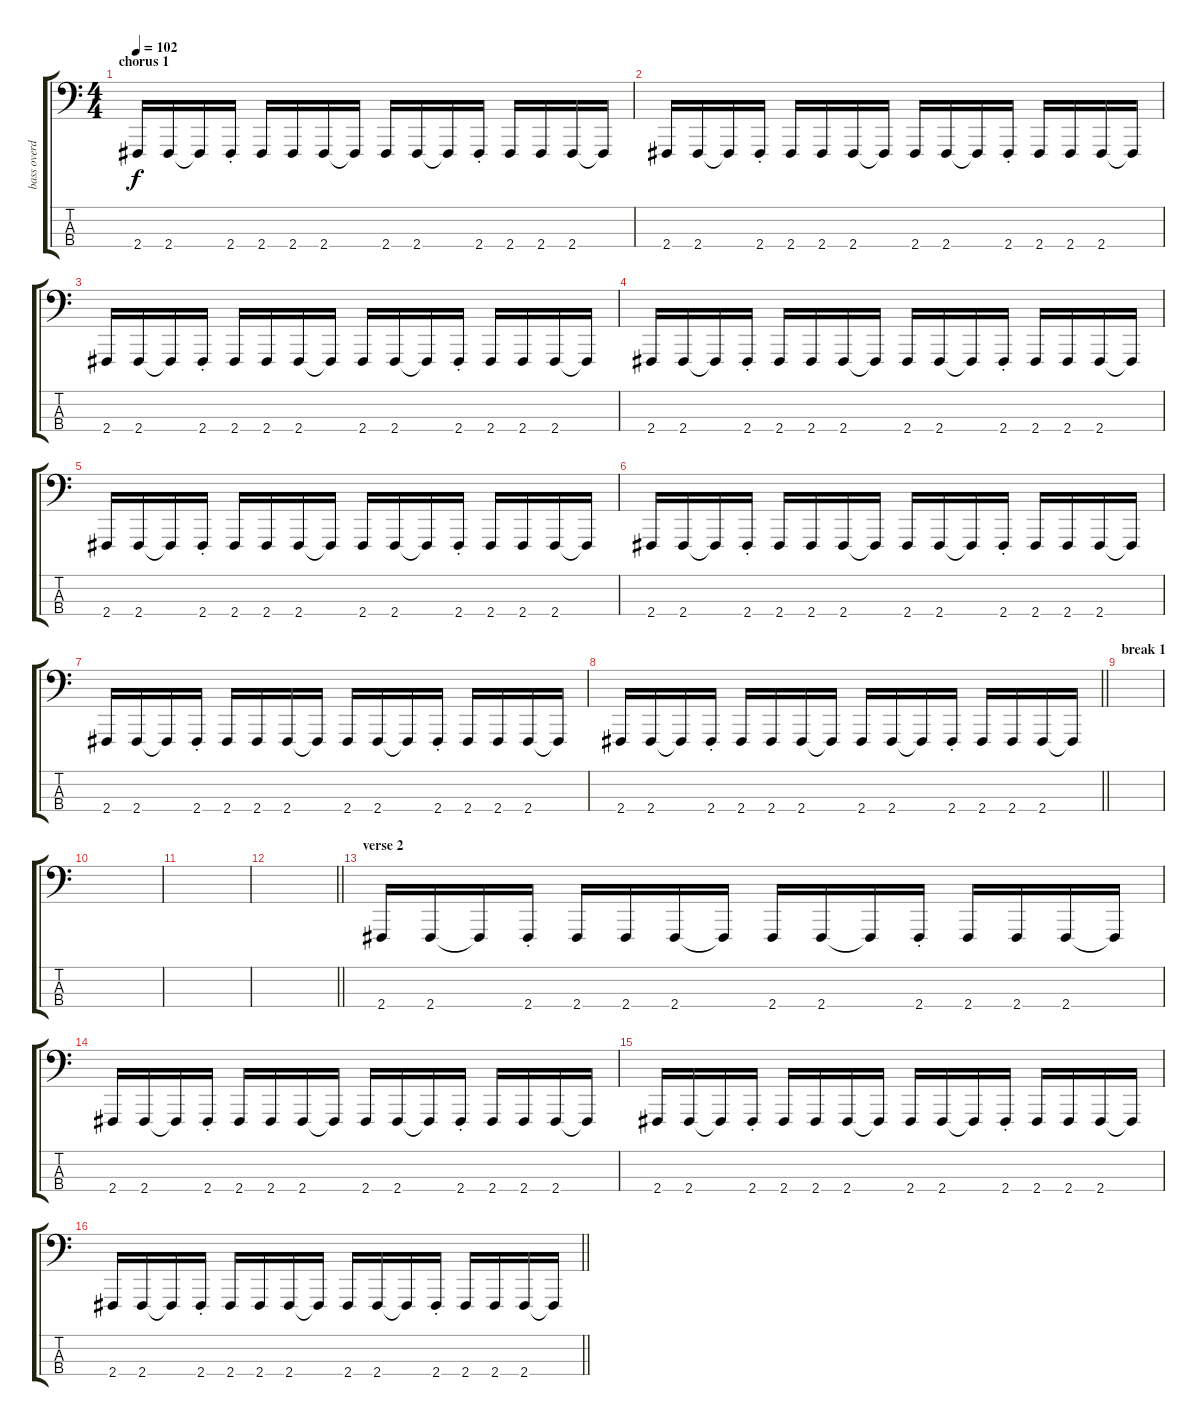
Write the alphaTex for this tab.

\track ("bass overdrive" "bass overd") {instrument lead2sawtooth}
\staff {score tabs}
\tuning (G2 D2 A1 E1) {hide}
\ts (4 4)
\section ("" "chorus 1")
\tempo 102
\clef f4
\ks c
2.4.16{dy f} 2.4.16 2.4{t}.16 2.4{st}.16 2.4.16 2.4.16 2.4.16 2.4{t}.16 2.4.16 2.4.16 2.4{t}.16 2.4{st}.16 2.4.16 2.4.16 2.4.16 2.4{t}.16 |
2.4.16 2.4.16 2.4{t}.16 2.4{st}.16 2.4.16 2.4.16 2.4.16 2.4{t}.16 2.4.16 2.4.16 2.4{t}.16 2.4{st}.16 2.4.16 2.4.16 2.4.16 2.4{t}.16 |
2.4.16 2.4.16 2.4{t}.16 2.4{st}.16 2.4.16 2.4.16 2.4.16 2.4{t}.16 2.4.16 2.4.16 2.4{t}.16 2.4{st}.16 2.4.16 2.4.16 2.4.16 2.4{t}.16 |
2.4.16 2.4.16 2.4{t}.16 2.4{st}.16 2.4.16 2.4.16 2.4.16 2.4{t}.16 2.4.16 2.4.16 2.4{t}.16 2.4{st}.16 2.4.16 2.4.16 2.4.16 2.4{t}.16 |
2.4.16 2.4.16 2.4{t}.16 2.4{st}.16 2.4.16 2.4.16 2.4.16 2.4{t}.16 2.4.16 2.4.16 2.4{t}.16 2.4{st}.16 2.4.16 2.4.16 2.4.16 2.4{t}.16 |
2.4.16 2.4.16 2.4{t}.16 2.4{st}.16 2.4.16 2.4.16 2.4.16 2.4{t}.16 2.4.16 2.4.16 2.4{t}.16 2.4{st}.16 2.4.16 2.4.16 2.4.16 2.4{t}.16 |
2.4.16 2.4.16 2.4{t}.16 2.4{st}.16 2.4.16 2.4.16 2.4.16 2.4{t}.16 2.4.16 2.4.16 2.4{t}.16 2.4{st}.16 2.4.16 2.4.16 2.4.16 2.4{t}.16 |
\barLineRight lightlight
2.4.16 2.4.16 2.4{t}.16 2.4{st}.16 2.4.16 2.4.16 2.4.16 2.4{t}.16 2.4.16 2.4.16 2.4{t}.16 2.4{st}.16 2.4.16 2.4.16 2.4.16 2.4{t}.16 |
\section ("" "break 1")
|
|
|
\barLineRight lightlight
|
\section ("" "verse 2 ")
2.4.16 2.4.16 2.4{t}.16 2.4{st}.16 2.4.16 2.4.16 2.4.16 2.4{t}.16 2.4.16 2.4.16 2.4{t}.16 2.4{st}.16 2.4.16 2.4.16 2.4.16 2.4{t}.16 |
2.4.16 2.4.16 2.4{t}.16 2.4{st}.16 2.4.16 2.4.16 2.4.16 2.4{t}.16 2.4.16 2.4.16 2.4{t}.16 2.4{st}.16 2.4.16 2.4.16 2.4.16 2.4{t}.16 |
2.4.16 2.4.16 2.4{t}.16 2.4{st}.16 2.4.16 2.4.16 2.4.16 2.4{t}.16 2.4.16 2.4.16 2.4{t}.16 2.4{st}.16 2.4.16 2.4.16 2.4.16 2.4{t}.16 |
\barLineRight lightlight
2.4.16 2.4.16 2.4{t}.16 2.4{st}.16 2.4.16 2.4.16 2.4.16 2.4{t}.16 2.4.16 2.4.16 2.4{t}.16 2.4{st}.16 2.4.16 2.4.16 2.4.16 2.4{t}.16
